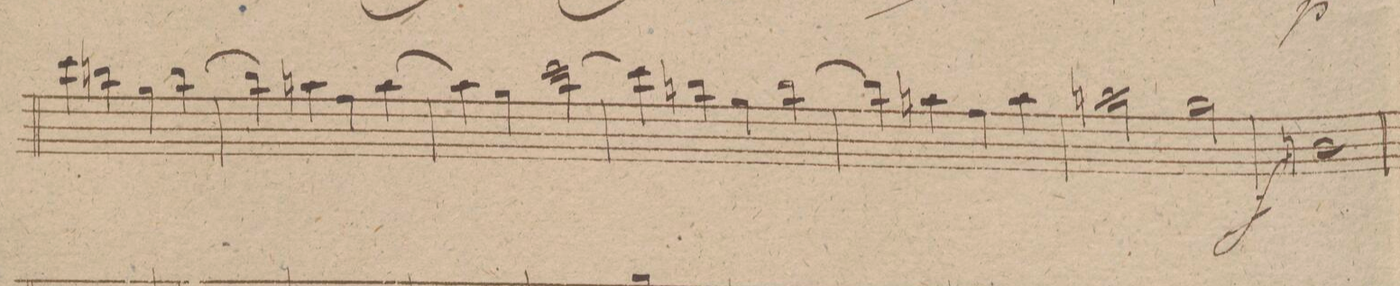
**kern	**dynam
*I"Fagotto 1mo	*
*clefF4	*
*k[f#c#g#d#]	*
*met(c)	*
*M4/4	*
4e\	.
4dn\	.
4B\	.
[4d\	.
=32	=32
4d\]	.
4cn\	.
4A\	.
[4c\	.
=33	=33
4c\]	.
4B\	.
[2e\	.
=34	=34
4e\]	.
4dn\	.
4B\	.
[4d\	.
=35	=35
4d\]	.
4cn\	.
4A\	.
4c\	.
=36	=36
2cn\	.
2B\	.
=37	=37
1Dn\	f
=38	=38
*-	*-
